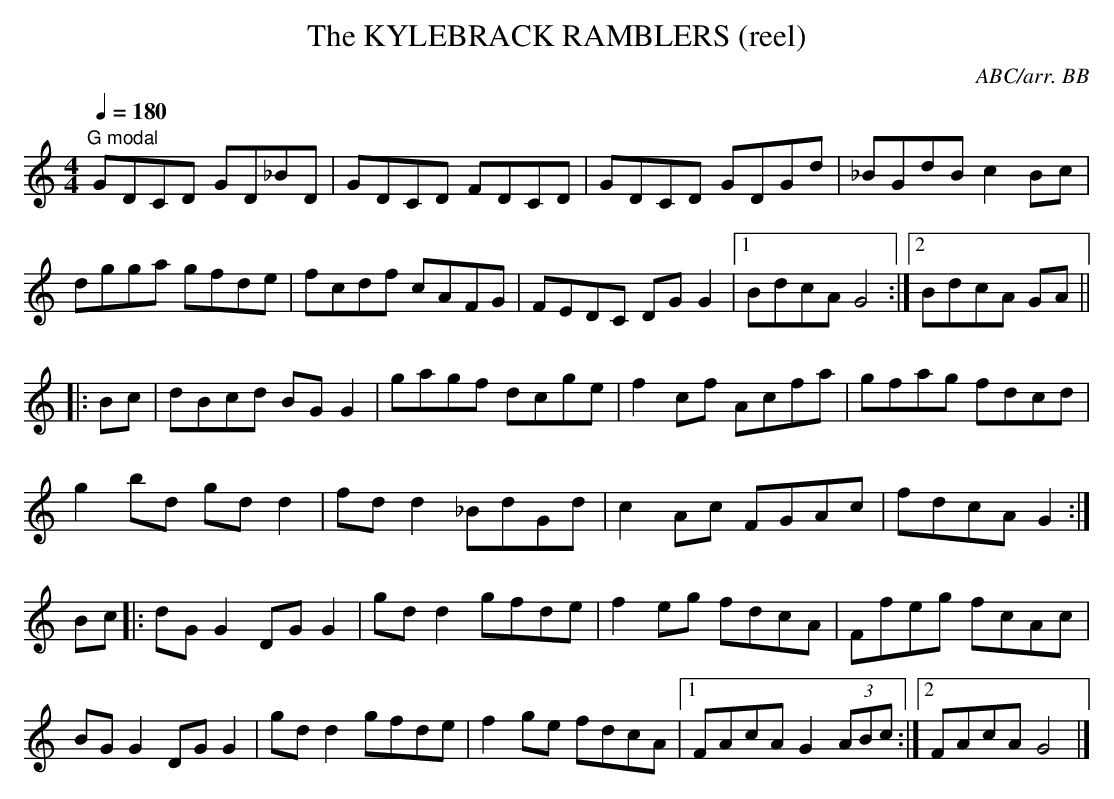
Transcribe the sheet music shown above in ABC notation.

X:1
T:KYLEBRACK RAMBLERS (reel), The
C:ABC/arr. BB
a Paddy Fahey or Finbar Dwyer tune to me!
about halfway between Slieve Aughty and Loughrea. Redican's
mother came from the Slieve Aughty area.
Q:1/4=180
L:1/8
M:4/4
K:C % source key = G (D modal)
"G modal"
GDCD GD_BD|GDCD FDCD|GDCD GDGd|_BGdB c2 Bc|
dgga gfde|fcdf cAFG|FEDC DGG2|1 BdcA G4 :|2 BdcA GA||
|:Bc|dBcd BG G2|gagf dcge|f2cf Acfa|gfag fdcd|
g2 bd gd d2|fd d2 _BdGd|c2Ac FGAc|fdcA G2:|
Bc|:dG G2 DG G2|gd d2 gfde|f2 eg fdcA|Ffeg fcAc|
BG G2 DG G2|gd d2 gfde|f2ge fdcA|1 FAcA G2 (3ABc :|\
[2 FAcA G4 |]
